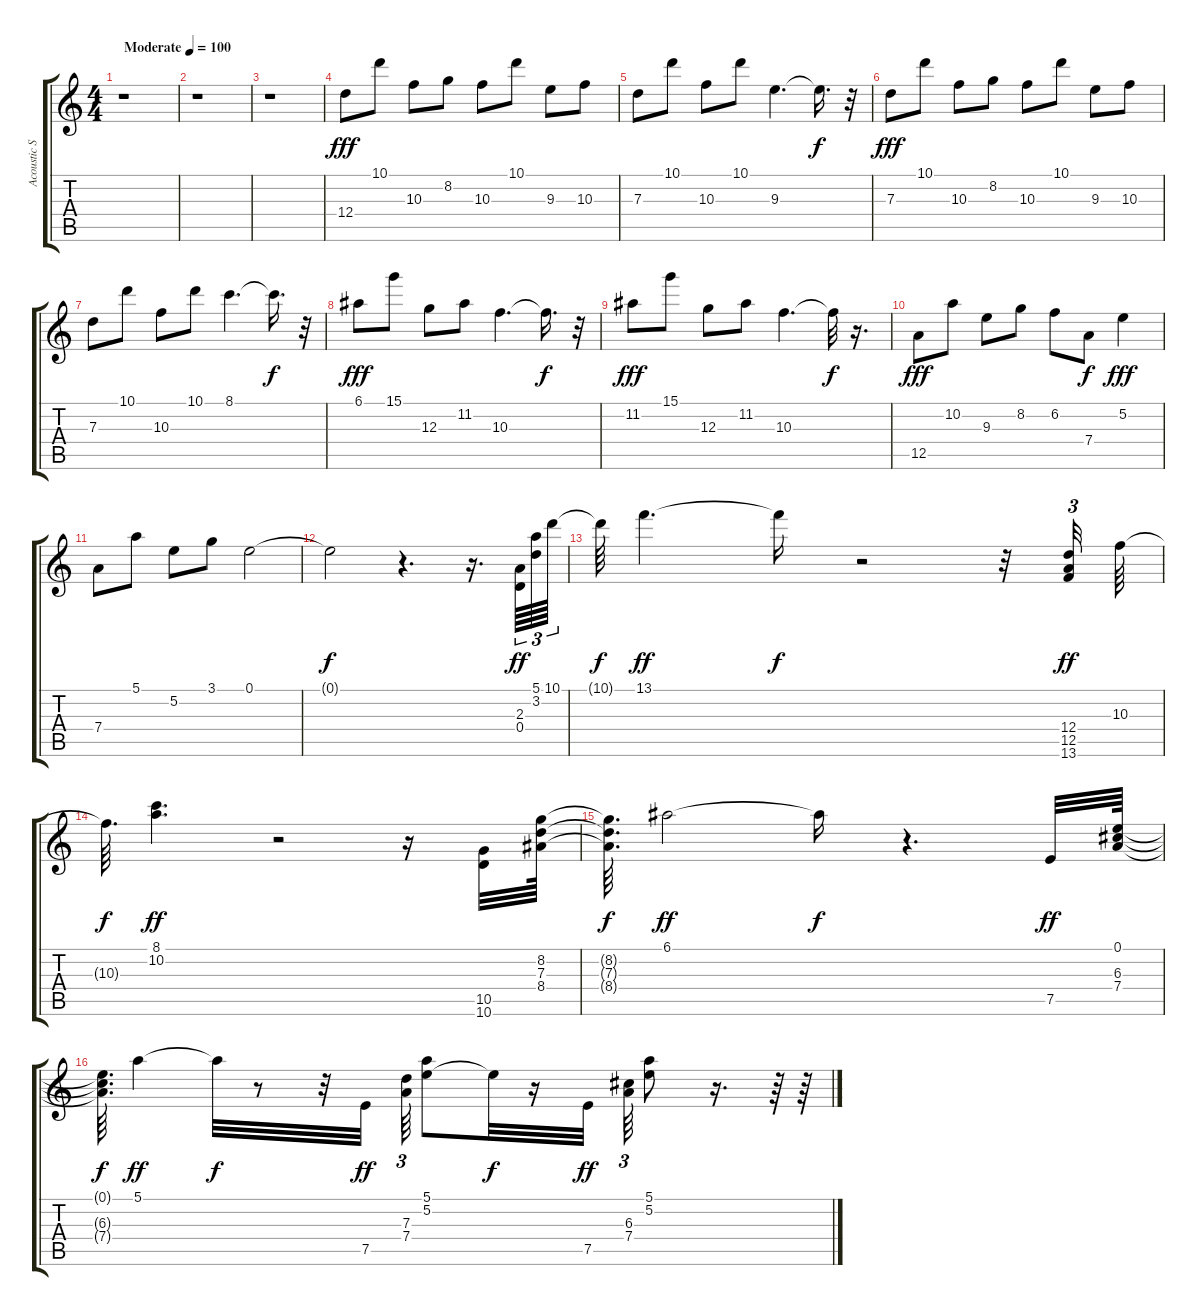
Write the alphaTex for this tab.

\track ("Acoustic Steel (left)" "Acoustic S") {instrument acousticguitarsteel}
\staff {score tabs}
\tuning (E4 B3 G3 D3 A2 E2) {hide}
\ts (4 4)
\tempo (100 "Moderate")
\clef g2
\ks c
r.1{dy fff instrument acousticguitarsteel} |
r.1 |
r.1 |
12.4.8 10.1.8 10.3.8 8.2.8 10.3.8 10.1.8 9.3.8 10.3.8 |
7.3.8 10.1.8 10.3.8 10.1.8 9.3.4{d} 9.3{t}.16{d dy f} r.32 |
7.3.8{dy fff} 10.1.8 10.3.8 8.2.8 10.3.8 10.1.8 9.3.8 10.3.8 |
7.3.8 10.1.8 10.3.8 10.1.8 8.1.4{d} 8.1{t}.16{d dy f} r.32 |
6.1.8{dy fff} 15.1.8 12.3.8 11.2.8 10.3.4{d} 10.3{t}.16{d dy f} r.32 |
11.2.8{dy fff} 15.1.8 12.3.8 11.2.8 10.3.4{d} 10.3{t}.32{dy f} r.16{d} |
12.5.8{dy fff} 10.2.8 9.3.8 8.2.8 6.2.8 7.4.8{dy f} 5.2.4{dy fff} |
7.4.8 5.1.8 5.2.8 3.1.8 0.1.2 |
0.1{t}.2{dy f} r.4{d} r.16{d} (2.3 0.4).64{tu (3 2) dy ff} (5.1 3.2).64{tu (3 2)} 10.1.64{tu (3 2)} |
10.1{t}.64{dy f} 13.1.4{d dy ff} 13.1{t}.16{dy f} r.2 r.32 (12.4 12.5 13.6).32{tu (3 2) dy ff} 10.3.64 |
10.3{t}.64{d dy f} (8.1 10.2).4{d dy ff} r.2 r.16 (10.5 10.6).32 (8.2 7.3 8.4).64 |
(8.2{t} 7.3{t} 8.4{t}).64{d dy f} 6.1.2{dy ff} 6.1{t}.16{dy f} r.4{d} 7.5.32{dy ff} (0.1 6.3 7.4).64 |
(0.1{t} 6.3{t} 7.4{t}).64{d dy f} 5.1.4{dy ff} 5.1{t}.32{dy f} r.8 r.32 7.5.32{dy ff} (7.3 7.4).64{tu (3 2)} (5.1 5.2).8 5.2{t}.32{dy f} r.16 7.5.32{dy ff} (6.3 7.4).64{tu (3 2)} (5.1 5.2).8 r.16{d} r.64 r.64
